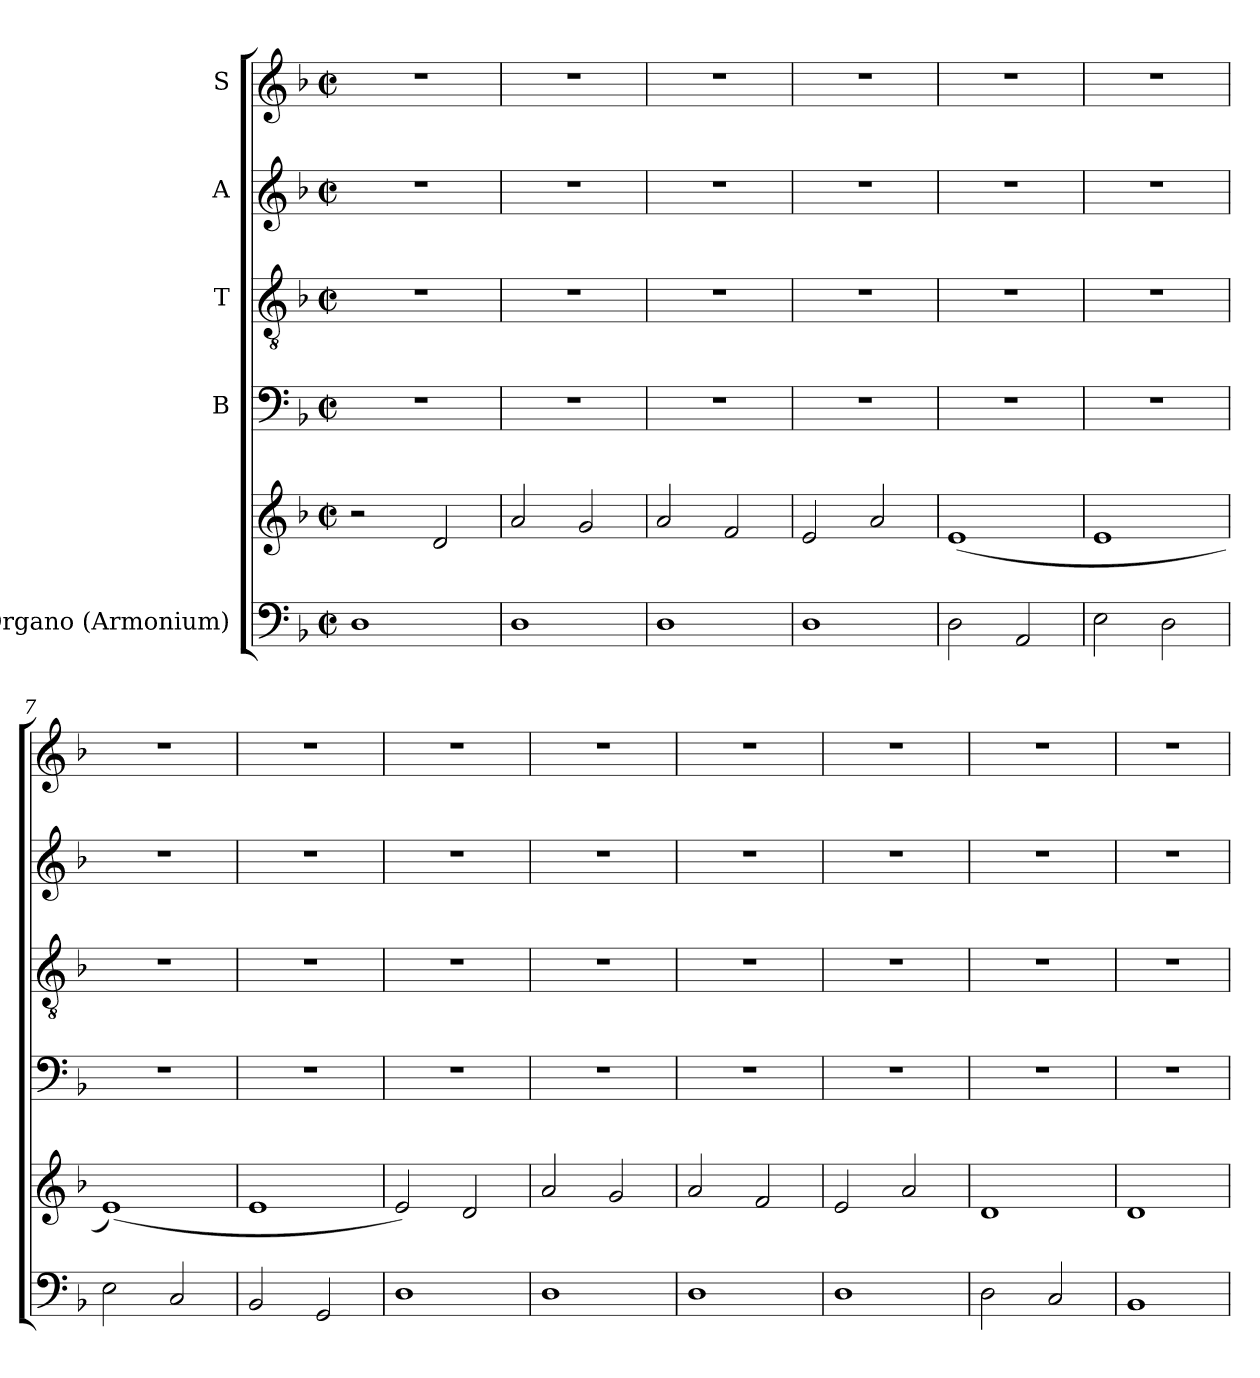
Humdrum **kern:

**kern	**kern	**kern	**kern	**kern	**kern
*part5	*part5	*part4	*part3	*part2	*part1
*staff6	*staff5	*staff4	*staff3	*staff2	*staff1
*I"Organo (Armonium)	*	*I"B	*I"T	*I"A	*I"S
*clefF4	*clefG2	*clefF4	*clefGv2	*clefG2	*clefG2
*k[b-]	*k[b-]	*k[b-]	*k[b-]	*k[b-]	*k[b-]
*F:	*F:	*F:	*F:	*F:	*F:
*M2/2	*M2/2	*M2/2	*M2/2	*M2/2	*M2/2
*met(c|)	*met(c|)	*met(c|)	*met(c|)	*met(c|)	*met(c|)
=1	=1	=1	=1	=1	=1
*^	*	*	*	*	*
1D	16ryy	2r	1r	1r	1r	1r
.	2...ryy	.	.	.	.	.
.	.	2d/	.	.	.	.
*v	*v	*	*	*	*	*
=2	=2	=2	=2	=2	=2
1D	2a/	1r	1r	1r	1r
.	2g/	.	.	.	.
=3	=3	=3	=3	=3	=3
1D	2a/	1r	1r	1r	1r
.	2f/	.	.	.	.
=4	=4	=4	=4	=4	=4
1D	2e/	1r	1r	1r	1r
.	2a/	.	.	.	.
=5	=5	=5	=5	=5	=5
2D\	(<1e	1r	1r	1r	1r
2AA/	.	.	.	.	.
=6	=6	=6	=6	=6	=6
2E\	1e	1r	1r	1r	1r
2D\	.	.	.	.	.
=7	=7	=7	=7	=7	=7
2E\	(<1e)	1r	1r	1r	1r
2C/	.	.	.	.	.
=8	=8	=8	=8	=8	=8
2BB-/	1e	1r	1r	1r	1r
2GG/	.	.	.	.	.
=9	=9	=9	=9	=9	=9
1D	2e/)	1r	1r	1r	1r
.	2d/	.	.	.	.
=10	=10	=10	=10	=10	=10
1D	2a/	1r	1r	1r	1r
.	2g/	.	.	.	.
=11	=11	=11	=11	=11	=11
1D	2a/	1r	1r	1r	1r
.	2f/	.	.	.	.
=12	=12	=12	=12	=12	=12
1D	2e/	1r	1r	1r	1r
.	2a/	.	.	.	.
=13	=13	=13	=13	=13	=13
2D\	1d	1r	1r	1r	1r
2C/	.	.	.	.	.
=14	=14	=14	=14	=14	=14
1BB-	1d	1r	1r	1r	1r
=	=	=	=	=	=
*-	*-	*-	*-	*-	*-
